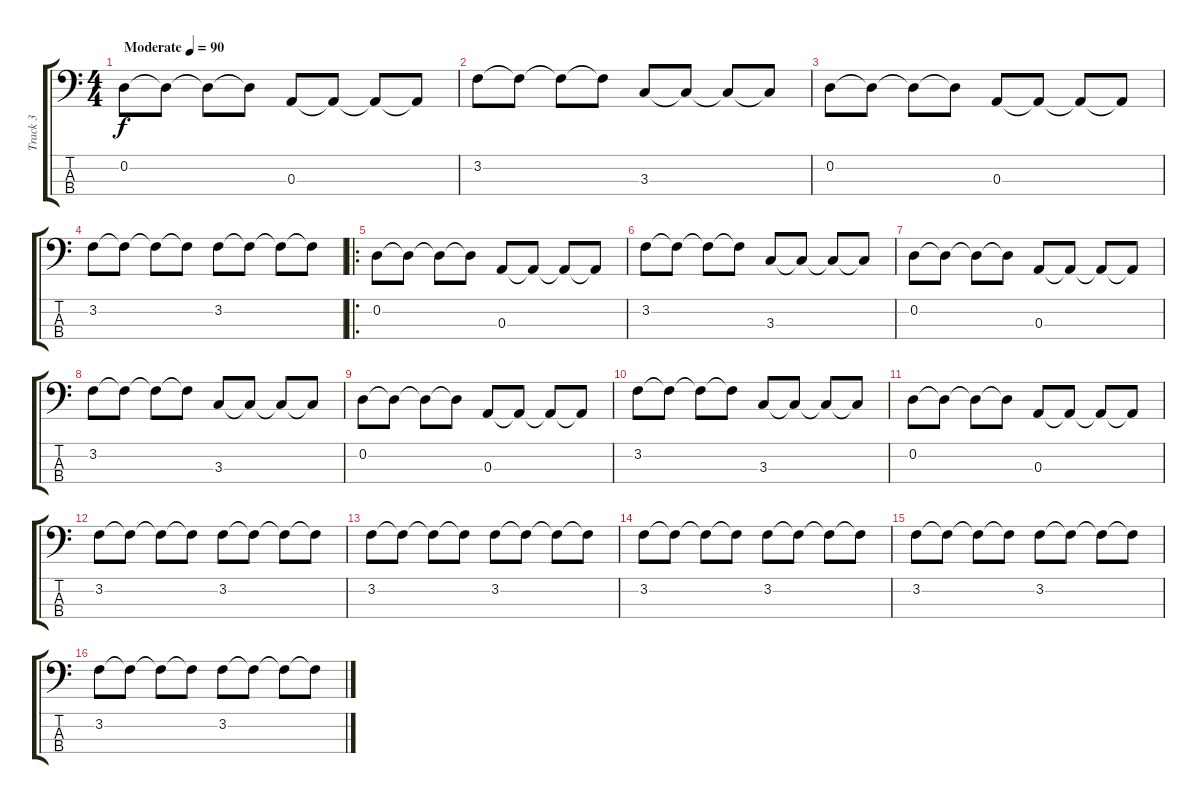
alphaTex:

\track ("Track 3" "Track 3") {instrument electricbasspick}
\staff {score tabs}
\tuning (G2 D2 A1 E1) {hide}
\ts (4 4)
\tempo (90 "Moderate")
\clef f4
\ks c
0.2.8{dy f instrument electricbasspick} 0.2{t}.8 0.2{t}.8 0.2{t}.8 0.3.8 0.3{t}.8 0.3{t}.8 0.3{t}.8 |
3.2.8 3.2{t}.8 3.2{t}.8 3.2{t}.8 3.3.8 3.3{t}.8 3.3{t}.8 3.3{t}.8 |
0.2.8 0.2{t}.8 0.2{t}.8 0.2{t}.8 0.3.8 0.3{t}.8 0.3{t}.8 0.3{t}.8 |
3.2.8 3.2{t}.8 3.2{t}.8 3.2{t}.8 3.2.8 3.2{t}.8 3.2{t}.8 3.2{t}.8 |
\ro
0.2.8 0.2{t}.8 0.2{t}.8 0.2{t}.8 0.3.8 0.3{t}.8 0.3{t}.8 0.3{t}.8 |
3.2.8 3.2{t}.8 3.2{t}.8 3.2{t}.8 3.3.8 3.3{t}.8 3.3{t}.8 3.3{t}.8 |
0.2.8 0.2{t}.8 0.2{t}.8 0.2{t}.8 0.3.8 0.3{t}.8 0.3{t}.8 0.3{t}.8 |
3.2.8 3.2{t}.8 3.2{t}.8 3.2{t}.8 3.3.8 3.3{t}.8 3.3{t}.8 3.3{t}.8 |
0.2.8 0.2{t}.8 0.2{t}.8 0.2{t}.8 0.3.8 0.3{t}.8 0.3{t}.8 0.3{t}.8 |
3.2.8 3.2{t}.8 3.2{t}.8 3.2{t}.8 3.3.8 3.3{t}.8 3.3{t}.8 3.3{t}.8 |
0.2.8 0.2{t}.8 0.2{t}.8 0.2{t}.8 0.3.8 0.3{t}.8 0.3{t}.8 0.3{t}.8 |
3.2.8 3.2{t}.8 3.2{t}.8 3.2{t}.8 3.2.8 3.2{t}.8 3.2{t}.8 3.2{t}.8 |
3.2.8 3.2{t}.8 3.2{t}.8 3.2{t}.8 3.2.8 3.2{t}.8 3.2{t}.8 3.2{t}.8 |
3.2.8 3.2{t}.8 3.2{t}.8 3.2{t}.8 3.2.8 3.2{t}.8 3.2{t}.8 3.2{t}.8 |
3.2.8 3.2{t}.8 3.2{t}.8 3.2{t}.8 3.2.8 3.2{t}.8 3.2{t}.8 3.2{t}.8 |
3.2.8 3.2{t}.8 3.2{t}.8 3.2{t}.8 3.2.8 3.2{t}.8 3.2{t}.8 3.2{t}.8
